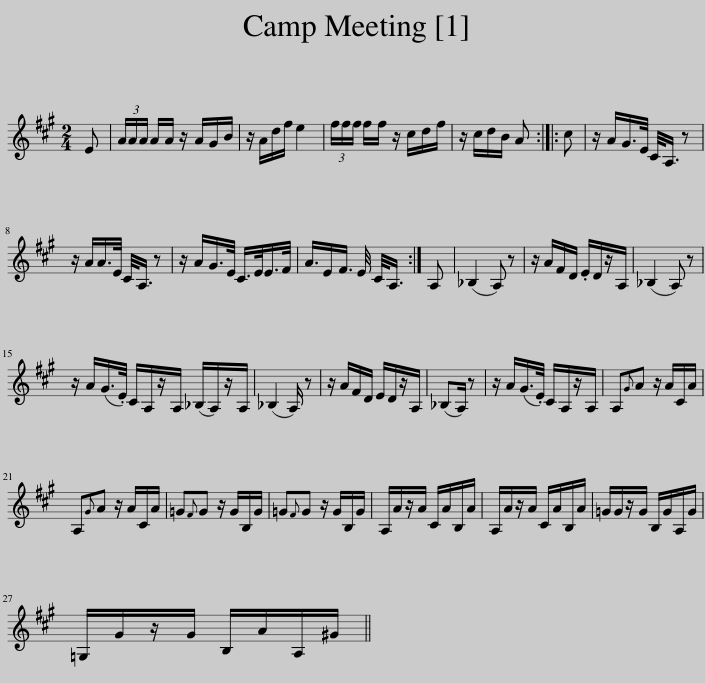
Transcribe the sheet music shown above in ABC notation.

X:1
L:1/8
M:2/4
I:linebreak $
K:A
V:1 treble
V:1
 E | (3A/A/A/ A/A/ z/ A/G/B/ | z/ A/d/f/ e2 | (3f/f/f/ f/f/ z/ c/d/f/ | z/ c/d/B/ A :: %5
 c | z/ A/G/>E/ C/<A,/ z |$ z/ A/A/>E/ C/<A,/ z | z/ A/G/>E/ C/>E/E/>F/ | A3/4E/F3/4 E/4 C/<A,/ :| %10
 A, | (_B,2 A,) z | z/ A/F/D/ .E/D/z/A,/ | (_B,2 A,) z |$ z/ A/(G/>.E/) C/A,/z/A,/ (_B,/A,/)z/A,/ | %15
 (_B,2 A,/) z | z/ A/F/D/ E/D/z/A,/ | (_B,A,/) z | z/ A/(G/>.E/) C/A,/z/A,/ | A,{G}A z/ A/C/A/ |$ %20
 A,{G}A z/ A/C/A/ | =G{F}G z/ G/B,/G/ | =G{F}G z/ G/B,/G/ | A,/A/z/A/ C/A/B,/A/ | A,/A/z/A/ C/A/B,/A/ | %25
 =G/G/z/G/ B,/G/A,/G/ |$ =G,/G/z/G/ B,/A/A,/^G/ || %27
